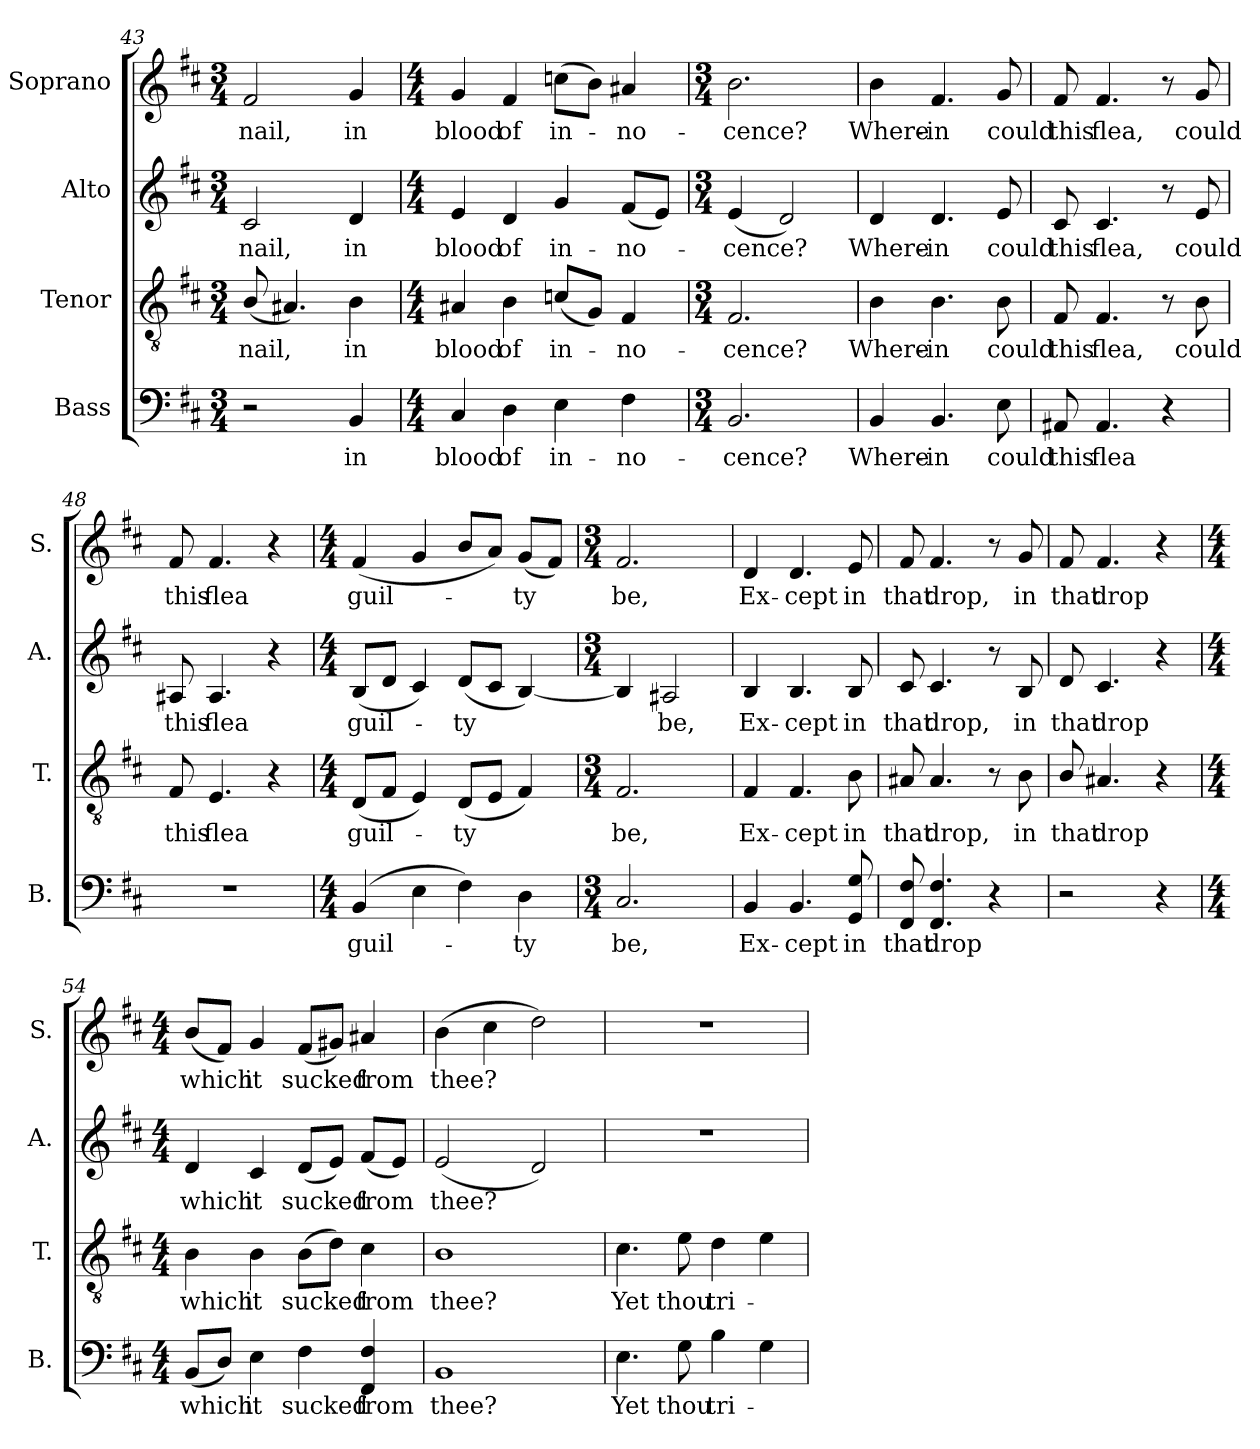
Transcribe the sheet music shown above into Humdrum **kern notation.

**kern	**text	**kern	**text	**kern	**text	**kern	**text
*part4	*part4	*part3	*part3	*part2	*part2	*part1	*part1
*staff4	*staff4	*staff3	*staff3	*staff2	*staff2	*staff1	*staff1
*I"Bass	*	*I"Tenor	*	*I"Alto	*	*I"Soprano	*
*I'B.	*	*I'T.	*	*I'A.	*	*I'S.	*
*clefF4	*	*clefGv2	*	*clefG2	*	*clefG2	*
*k[f#c#]	*	*k[f#c#]	*	*k[f#c#]	*	*k[f#c#]	*
*M3/4	*	*M3/4	*	*M3/4	*	*M3/4	*
=43	=43	=43	=43	=43	=43	=43	=43
!	!	!	!LO:LY:b	!	!LO:LY:b	!	!LO:LY:b
2r	.	(<8B/	nail,	2c#/	nail,	2f#/	nail,
.	.	4.A#X/)	.	.	.	.	.
!	!LO:LY:b	!	!LO:LY:b	!	!LO:LY:b	!	!LO:LY:b
4BB/	in	4B\	in	4d/	in	4g/	in
!!LO:LB:g=z
=44	=44	=44	=44	=44	=44	=44	=44
*M4/4	*	*M4/4	*	*M4/4	*	*M4/4	*
!	!LO:LY:b	!	!LO:LY:b	!	!LO:LY:b	!	!LO:LY:b
4C#/	blood	4A#X/	blood	4e/	blood	4g/	blood
!	!LO:LY:b	!	!LO:LY:b	!	!LO:LY:b	!	!LO:LY:b
4D\	of	4B\	of	4d/	of	4f#/	of
!	!LO:LY:b	!	!LO:LY:b	!	!LO:LY:b	!	!LO:LY:b
4E\	in-	(<8cn/L	in-	4g/	in-	(>8ccn\L	in-
.	.	8G/J)	.	.	.	8b\J)	.
!	!LO:LY:b	!	!LO:LY:b	!	!LO:LY:b	!	!LO:LY:b
4F#\	-no-	4F#/	-no-	(<8f#/L	-no-	4a#X/	-no-
.	.	.	.	8e/J)	.	.	.
=45	=45	=45	=45	=45	=45	=45	=45
*M3/4	*	*M3/4	*	*M3/4	*	*M3/4	*
!	!LO:LY:b	!	!LO:LY:b	!	!LO:LY:b	!	!LO:LY:b
2.BB/	-cence?	2.F#/	-cence?	(<4e/	cence?	2.b\	-cence?
.	.	.	.	2d/)	.	.	.
=46	=46	=46	=46	=46	=46	=46	=46
!	!LO:LY:b	!	!LO:LY:b	!	!LO:LY:b	!	!LO:LY:b
4BB/	Where-	4B\	Where-	4d/	Where-	4b\	Where-
!	!LO:LY:b	!	!LO:LY:b	!	!LO:LY:b	!	!LO:LY:b
4.BB/	-in	4.B\	-in	4.d/	-in	4.f#/	-in
!	!LO:LY:b	!	!LO:LY:b	!	!LO:LY:b	!	!LO:LY:b
8E\	could	8B\	could	8e/	could	8g/	could
=47	=47	=47	=47	=47	=47	=47	=47
!	!LO:LY:b	!	!LO:LY:b	!	!LO:LY:b	!	!LO:LY:b
8AA#X/	this	8F#/	this	8c#/	this	8f#/	this
!	!LO:LY:b	!	!LO:LY:b	!	!LO:LY:b	!	!LO:LY:b
4.AA#/	flea	4.F#/	flea,	4.c#/	flea,	4.f#/	flea,
4r	.	8r	.	8r	.	8r	.
!	!	!	!LO:LY:b	!	!LO:LY:b	!	!LO:LY:b
.	.	8B\	could	8e/	could	8g/	could
=48	=48	=48	=48	=48	=48	=48	=48
!	!	!	!LO:LY:b	!	!LO:LY:b	!	!LO:LY:b
2.r	.	8F#/	this	8A#X/	this	8f#/	this
!	!	!	!LO:LY:b	!	!LO:LY:b	!	!LO:LY:b
.	.	4.E/	flea	4.A#/	flea	4.f#/	flea
.	.	4r	.	4r	.	4r	.
=49	=49	=49	=49	=49	=49	=49	=49
*M4/4	*	*M4/4	*	*M4/4	*	*M4/4	*
!	!LO:LY:b	!	!LO:LY:b	!	!LO:LY:b	!	!LO:LY:b
(>4BB/	guil-	(<8D/L	guil-	(<8B/L	guil-	(<4f#/	guil-
.	.	8F#/J	.	8d/J	.	.	.
4E\	.	4E/)	.	4c#/)	.	4g/	.
!	!	!	!LO:LY:b	!	!LO:LY:b	!	!
4F#\)	.	(<8D/L	-ty	(<8d/L	-ty	8b/L	.
.	.	8E/J	.	8c#/J	.	8a/J)	.
!	!LO:LY:b	!	!	!	!	!	!LO:LY:b
4D\	-ty	4F#/)	.	[4B/)	.	(<8g/L	-ty
.	.	.	.	.	.	8f#/J)	.
=50	=50	=50	=50	=50	=50	=50	=50
*M3/4	*	*M3/4	*	*M3/4	*	*M3/4	*
!	!LO:LY:b	!	!LO:LY:b	!	!	!	!LO:LY:b
2.C#/	be,	2.F#/	be,	4B/]	.	2.f#/	be,
!	!	!	!	!	!LO:LY:b	!	!
.	.	.	.	2A#X/	be,	.	.
!!LO:LB:g=z
=51	=51	=51	=51	=51	=51	=51	=51
!	!LO:LY:b	!	!LO:LY:b	!	!LO:LY:b	!	!LO:LY:b
4BB/	Ex-	4F#/	Ex-	4B/	Ex-	4d/	Ex-
!	!LO:LY:b	!	!LO:LY:b	!	!LO:LY:b	!	!LO:LY:b
4.BB/	-cept	4.F#/	-cept	4.B/	-cept	4.d/	-cept
!	!LO:LY:b	!	!LO:LY:b	!	!LO:LY:b	!	!LO:LY:b
8GG/ 8G/	in	8B\	in	8B/	in	8e/	in
=52	=52	=52	=52	=52	=52	=52	=52
!	!LO:LY:b	!	!LO:LY:b	!	!LO:LY:b	!	!LO:LY:b
8FF#/ 8F#/	that	8A#X/	that	8c#/	that	8f#/	that
!	!LO:LY:b	!	!LO:LY:b	!	!LO:LY:b	!	!LO:LY:b
4.FF#/ 4.F#/	drop	4.A#/	drop,	4.c#/	drop,	4.f#/	drop,
4r	.	8r	.	8r	.	8r	.
!	!	!	!LO:LY:b	!	!LO:LY:b	!	!LO:LY:b
.	.	8B\	in	8B/	in	8g/	in
=53	=53	=53	=53	=53	=53	=53	=53
!	!	!	!LO:LY:b	!	!LO:LY:b	!	!LO:LY:b
2r	.	8B/	that	8d/	that	8f#/	that
!	!	!	!LO:LY:b	!	!LO:LY:b	!	!LO:LY:b
.	.	4.A#X/	drop	4.c#/	drop	4.f#/	drop
4r	.	4r	.	4r	.	4r	.
=54	=54	=54	=54	=54	=54	=54	=54
*M4/4	*	*M4/4	*	*M4/4	*	*M4/4	*
!	!LO:LY:b	!	!LO:LY:b	!	!LO:LY:b	!	!LO:LY:b
(<8BB/L	which	4B\	which	4d/	which	(<8b/L	which
8D/J)	.	.	.	.	.	8f#/J)	.
!	!LO:LY:b	!	!LO:LY:b	!	!LO:LY:b	!	!LO:LY:b
4E\	it	4B\	it	4c#i/	it	4g/	it
!	!LO:LY:b	!	!LO:LY:b	!	!LO:LY:b	!	!LO:LY:b
4F#\	sucked	(>8B\L	sucked	(<8d/L	sucked	(<8f#/L	sucked
.	.	8d\J)	.	8e/J)	.	8g#X/J)	.
!	!LO:LY:b	!	!LO:LY:b	!	!LO:LY:b	!	!LO:LY:b
4FF#/ 4F#/	from	4c#\	from	(<8f#/L	from	4a#X/	from
.	.	.	.	8e/J)	.	.	.
=55	=55	=55	=55	=55	=55	=55	=55
!	!LO:LY:b	!	!LO:LY:b	!	!LO:LY:b	!	!LO:LY:b
1BB	thee?	1B	thee?	(<2e/	thee?	(>4b\	thee?
.	.	.	.	.	.	4cc#\	.
.	.	.	.	2d/)	.	2dd\)	.
=56	=56	=56	=56	=56	=56	=56	=56
!	!LO:LY:b	!	!LO:LY:b	!	!	!	!
4.E\	Yet	4.c#\	Yet	1r	.	1r	.
!	!LO:LY:b	!	!LO:LY:b	!	!	!	!
8G\	thou	8e\	thou	.	.	.	.
!	!LO:LY:b	!	!LO:LY:b	!	!	!	!
4B\	tri-	4d\	tri-	.	.	.	.
4G\	.	4e\	.	.	.	.	.
=	=	=	=	=	=	=	=
*-	*-	*-	*-	*-	*-	*-	*-
